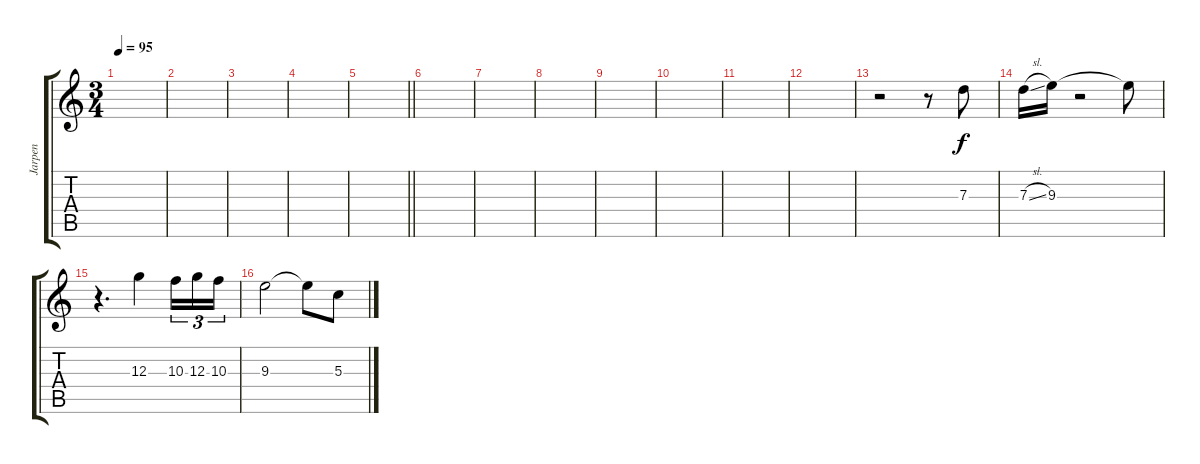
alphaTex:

\track ("Jarpen" "Jarpen") {instrument acousticguitarsteel}
\staff {score tabs}
\tuning (E4 B3 G3 D3 A2 E2) {hide}
\ts (3 4)
\tempo 95
\clef g2
\ks c
|
|
|
|
\barLineRight lightlight
|
|
|
|
|
|
|
|
r.2 r.8 7.3.8 |
7.3{sl}.16 9.3.16 r.2 9.3{t}.8 |
r.4{d} 12.3.4 10.3.16{tu (3 2)} 12.3.16{tu (3 2)} 10.3.16{tu (3 2)} |
9.3.2 9.3{t}.8 5.3.8
